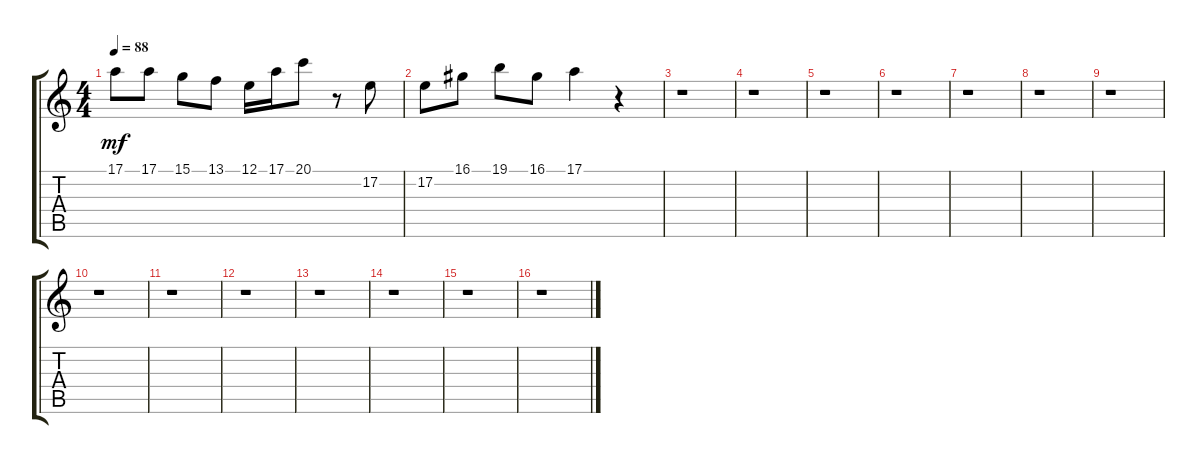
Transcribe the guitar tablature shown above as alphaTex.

\track "" {instrument flute}
\staff {score tabs}
\tuning (E4 B3 G3 D3 A2 E2) {hide}
\ts (4 4)
\tempo 88
\clef g2
\ks c
17.1.8{dy mf} 17.1.8 15.1.8 13.1.8 12.1.16 17.1.16 20.1.8 r.8 17.2.8 |
17.2.8 16.1.8 19.1.8 16.1.8 17.1.4 r.4 |
r.1 |
r.1 |
r.1 |
r.1 |
r.1 |
r.1 |
r.1 |
r.1 |
r.1 |
r.1 |
r.1 |
r.1 |
r.1 |
r.1
